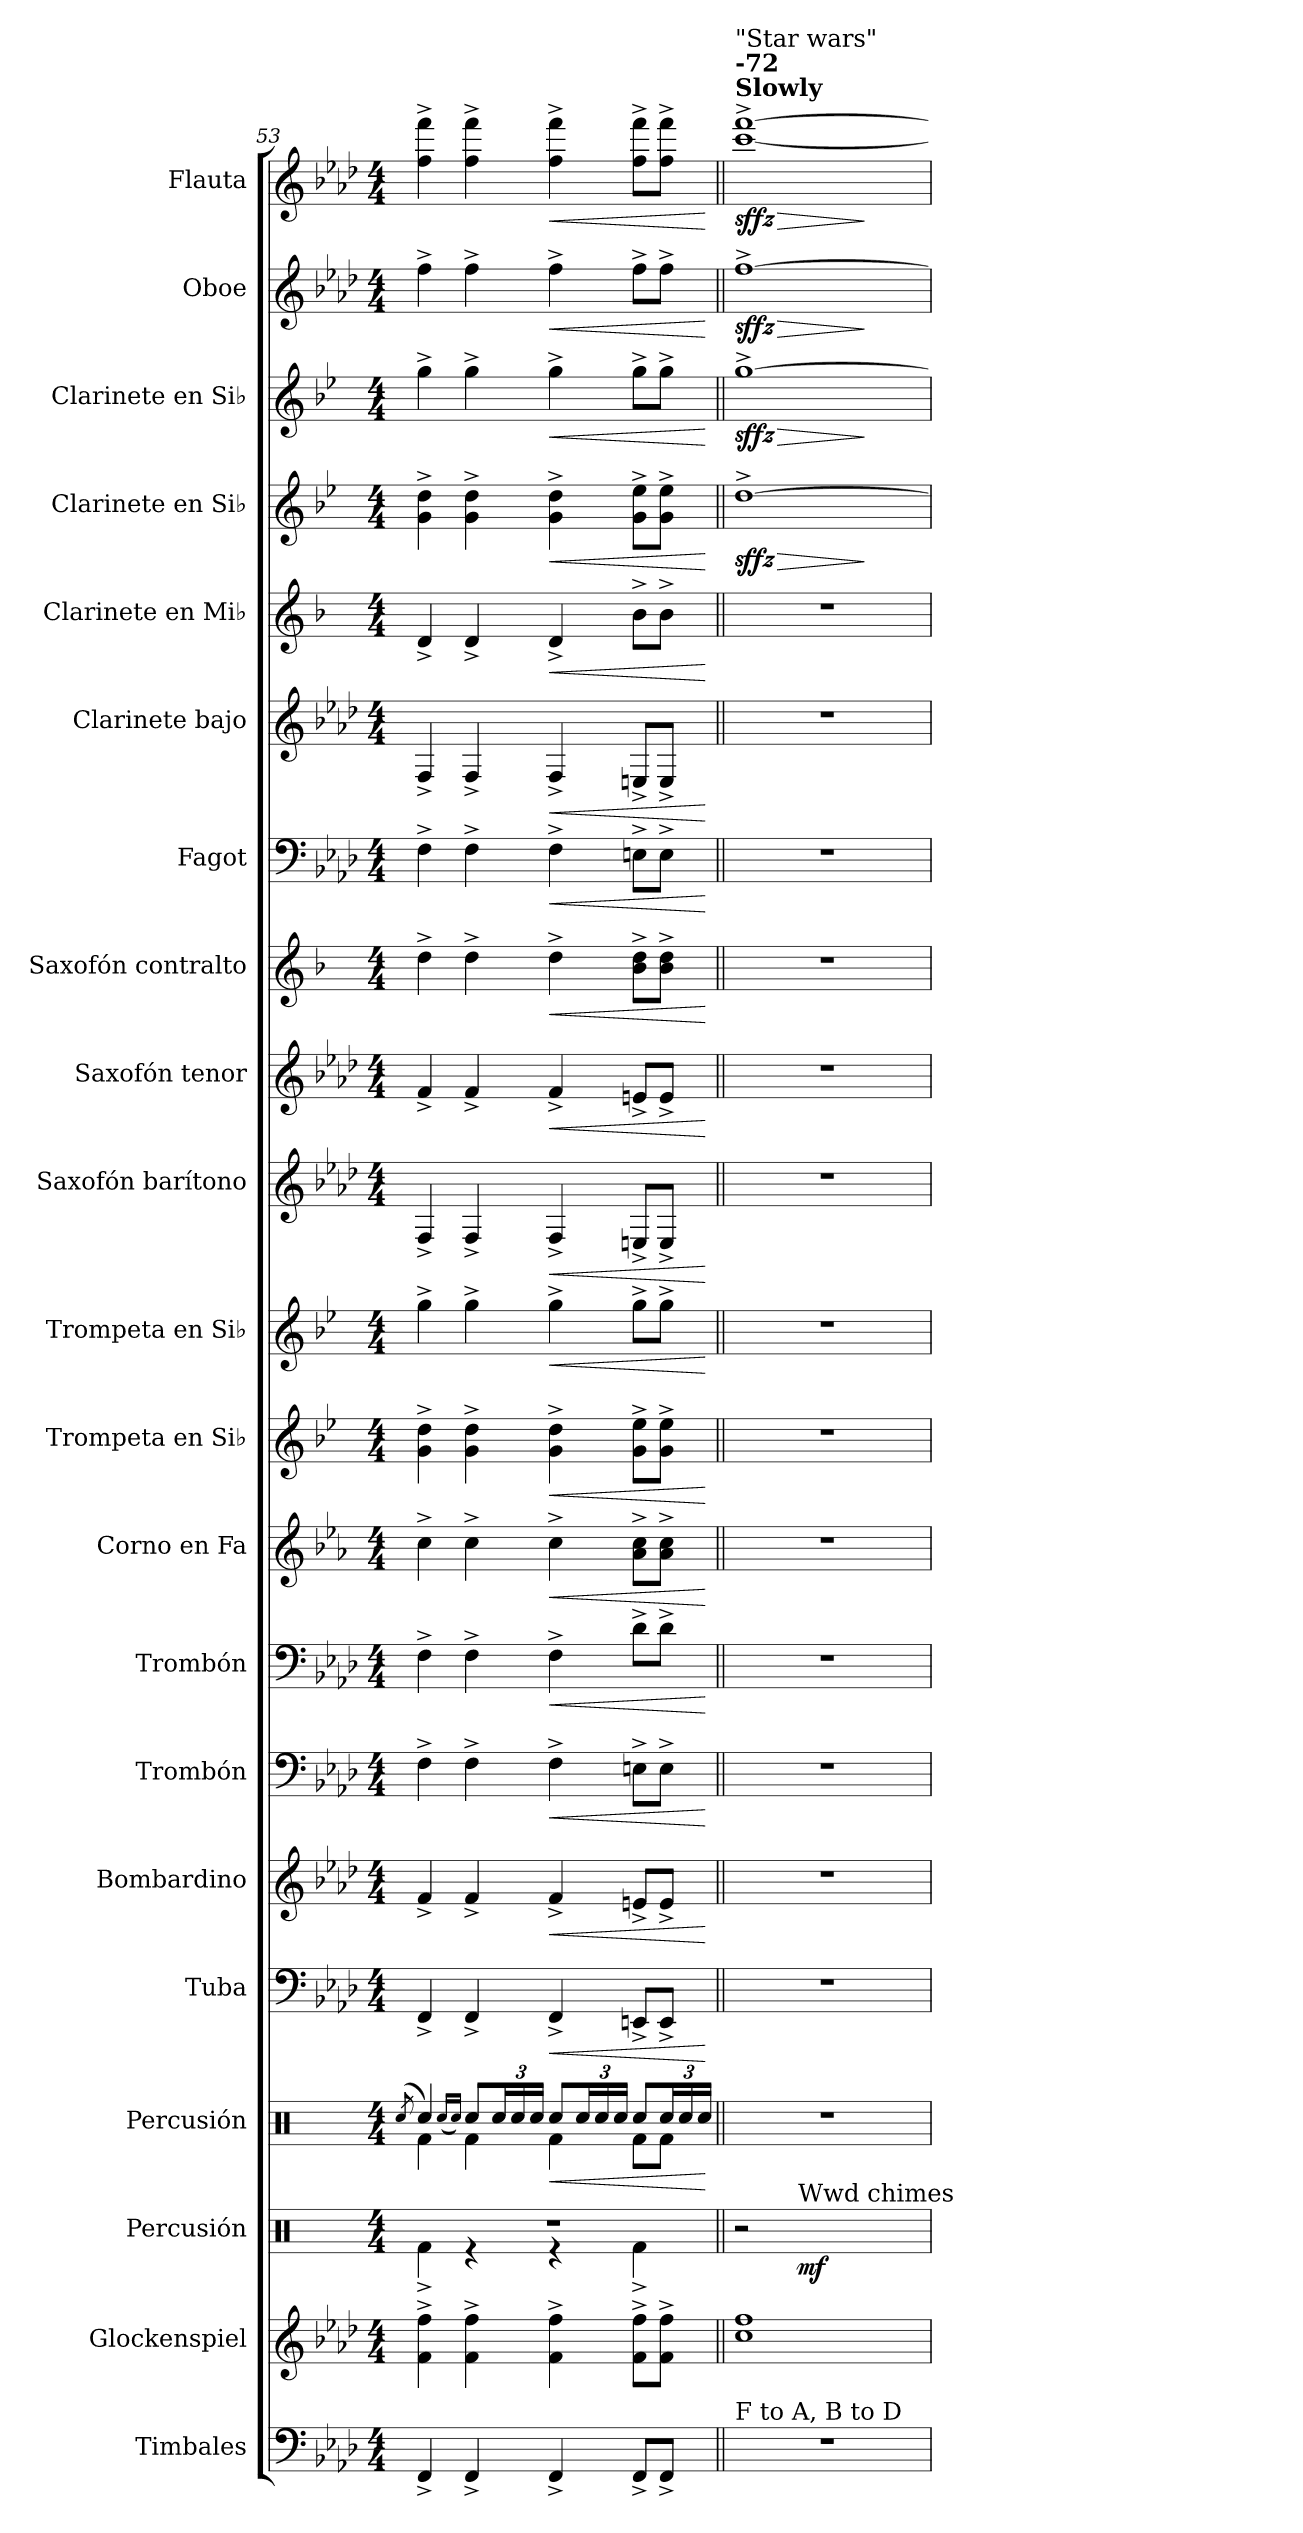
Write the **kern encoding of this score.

**kern	**kern	**kern	**dynam	**kern	**dynam	**kern	**dynam	**kern	**dynam	**kern	**dynam	**kern	**dynam	**kern	**dynam	**kern	**dynam	**kern	**dynam	**kern	**dynam	**kern	**dynam	**kern	**dynam	**kern	**dynam	**kern	**dynam	**kern	**dynam	**kern	**dynam	**kern	**dynam	**kern	**dynam	**kern	**dynam
*part21	*part20	*part19	*part19	*part18	*part18	*part17	*part17	*part16	*part16	*part15	*part15	*part14	*part14	*part13	*part13	*part12	*part12	*part11	*part11	*part10	*part10	*part9	*part9	*part8	*part8	*part7	*part7	*part6	*part6	*part5	*part5	*part4	*part4	*part3	*part3	*part2	*part2	*part1	*part1
*staff21	*staff20	*staff19	*staff19	*staff18	*staff18	*staff17	*staff17	*staff16	*staff16	*staff15	*staff15	*staff14	*staff14	*staff13	*staff13	*staff12	*staff12	*staff11	*staff11	*staff10	*staff10	*staff9	*staff9	*staff8	*staff8	*staff7	*staff7	*staff6	*staff6	*staff5	*staff5	*staff4	*staff4	*staff3	*staff3	*staff2	*staff2	*staff1	*staff1
*I"Timbales	*I"Glockenspiel	*I"Percusión	*	*I"Percusión	*	*I"Tuba	*	*I"Bombardino	*	*I"Trombón	*	*I"Trombón	*	*I"Corno en Fa	*	*I"Trompeta en Si♭	*	*I"Trompeta en Si♭	*	*I"Saxofón barítono	*	*I"Saxofón tenor	*	*I"Saxofón contralto	*	*I"Fagot	*	*I"Clarinete bajo	*	*I"Clarinete en Mi♭	*	*I"Clarinete en Si♭	*	*I"Clarinete en Si♭	*	*I"Oboe	*	*I"Flauta	*
*I'Timb.	*I'Glock.	*I'Perc.	*	*I'Perc.	*	*I'Tba.	*	*I'Bo.	*	*I'Tbn.	*	*I'Tbn.	*	*I'Cor. Fa	*	*I'Tpt. Si♭	*	*I'Tpt. Si♭	*	*I'Sax. Bar.	*	*I'Sax. T.	*	*I'Sax. Ctrl.	*	*I'Fag.	*	*I'Cl. B.	*	*I'Cl. Mi♭	*	*I'Cl. Si♭	*	*I'Cl. Si♭	*	*I'Ob.	*	*I'Fl.	*
*clefF4	*clefG2	*clefX	*	*clefX	*	*clefF4	*	*clefG2	*	*clefF4	*	*clefF4	*	*clefG2	*	*clefG2	*	*clefG2	*	*clefG2	*	*clefG2	*	*clefG2	*	*clefF4	*	*clefG2	*	*clefG2	*	*clefG2	*	*clefG2	*	*clefG2	*	*clefG2	*
*	*ITrd-14c-24	*	*	*	*	*	*	*ITrd8c14	*	*	*	*	*	*ITrd4c7	*	*ITrd1c2	*	*ITrd1c2	*	*ITrd12c21	*	*ITrd8c14	*	*ITrd5c9	*	*	*	*ITrd8c14	*	*ITrd-2c-3	*	*ITrd1c2	*	*ITrd1c2	*	*	*	*	*
*k[b-e-a-d-]	*k[b-e-a-d-]	*k[]	*	*k[]	*	*k[b-e-a-d-]	*	*k[b-e-a-d-]	*	*k[b-e-a-d-]	*	*k[b-e-a-d-]	*	*k[b-e-a-d-]	*	*k[b-e-a-d-]	*	*k[b-e-a-d-]	*	*k[b-e-a-d-]	*	*k[b-e-a-d-]	*	*k[b-e-a-d-]	*	*k[b-e-a-d-]	*	*k[b-e-a-d-]	*	*k[b-e-a-d-]	*	*k[b-e-a-d-]	*	*k[b-e-a-d-]	*	*k[b-e-a-d-]	*	*k[b-e-a-d-]	*
*M4/4	*M4/4	*M4/4	*	*M4/4	*	*M4/4	*	*M4/4	*	*M4/4	*	*M4/4	*	*M4/4	*	*M4/4	*	*M4/4	*	*M4/4	*	*M4/4	*	*M4/4	*	*M4/4	*	*M4/4	*	*M4/4	*	*M4/4	*	*M4/4	*	*M4/4	*	*M4/4	*
=53	=53	=53	=53	=53	=53	=53	=53	=53	=53	=53	=53	=53	=53	=53	=53	=53	=53	=53	=53	=53	=53	=53	=53	=53	=53	=53	=53	=53	=53	=53	=53	=53	=53	=53	=53	=53	=53	=53	=53
.	.	.	.	(<8qRcc/	.	.	.	.	.	.	.	.	.	.	.	.	.	.	.	.	.	.	.	.	.	.	.	.	.	.	.	.	.	.	.	.	.	.	.
*	*	*^	*	*^	*	*	*	*	*	*	*	*	*	*	*	*	*	*	*	*	*	*	*	*	*	*	*	*	*	*	*	*	*	*	*	*	*	*	*
4FF^/	4fff\^ 4ffff\^	1r	4Rf^\	.	4Rcc/)	4Rf\	.	4FF^/	.	4F^/	.	4F^\	.	4F^\	.	4f^\	.	4f\^ 4cc\^	.	4ff^\	.	4FF^/	.	4F^/	.	4f^\	.	4F^\	.	4FF^/	.	4f^/	.	4f\^ 4cc\^	.	4ff^\	.	4ff^\	.	4ff\^ 4fff\^	.
.	.	.	.	.	(<16qRcc/LL	.	.	.	.	.	.	.	.	.	.	.	.	.	.	.	.	.	.	.	.	.	.	.	.	.	.	.	.	.	.	.	.	.	.	.	.
.	.	.	.	.	16qRcc/JJ)	.	.	.	.	.	.	.	.	.	.	.	.	.	.	.	.	.	.	.	.	.	.	.	.	.	.	.	.	.	.	.	.	.	.	.	.
4FF^/	4fff\^ 4ffff\^	.	4r	.	8Rcc/L	4Rf\	.	4FF^/	.	4F^/	.	4F^\	.	4F^\	.	4f^\	.	4f\^ 4cc\^	.	4ff^\	.	4FF^/	.	4F^/	.	4f^\	.	4F^\	.	4FF^/	.	4f^/	.	4f\^ 4cc\^	.	4ff^\	.	4ff^\	.	4ff\^ 4fff\^	.
*	*	*	*	*	*Xbrackettup	*	*	*	*	*	*	*	*	*	*	*	*	*	*	*	*	*	*	*	*	*	*	*	*	*	*	*	*	*	*	*	*	*	*	*	*
.	.	.	.	.	24Rcc/L	.	.	.	.	.	.	.	.	.	.	.	.	.	.	.	.	.	.	.	.	.	.	.	.	.	.	.	.	.	.	.	.	.	.	.	.
.	.	.	.	.	24Rcc/	.	.	.	.	.	.	.	.	.	.	.	.	.	.	.	.	.	.	.	.	.	.	.	.	.	.	.	.	.	.	.	.	.	.	.	.
.	.	.	.	.	24Rcc/JJ	.	.	.	.	.	.	.	.	.	.	.	.	.	.	.	.	.	.	.	.	.	.	.	.	.	.	.	.	.	.	.	.	.	.	.	.
!	!	!	!	!	!	!	!LO:HP:b	!	!LO:HP:b	!	!LO:HP:b	!	!LO:HP:b	!	!LO:HP:b	!	!LO:HP:b	!	!LO:HP:b	!	!LO:HP:b	!	!LO:HP:b	!	!LO:HP:b	!	!LO:HP:b	!	!LO:HP:b	!	!LO:HP:b	!	!LO:HP:b	!	!LO:HP:b	!	!LO:HP:b	!	!LO:HP:b	!	!LO:HP:b
4FF^/	4fff\^ 4ffff\^	.	4r	.	8Rcc/L	4Rf\	<	4FF^/	<	4F^/	<	4F^\	<	4F^\	<	4f^\	<	4f\^ 4cc\^	<	4ff^\	<	4FF^/	<	4F^/	<	4f^\	<	4F^\	<	4FF^/	<	4f^/	<	4f\^ 4cc\^	<	4ff^\	<	4ff^\	<	4ff\^ 4fff\^	<
.	.	.	.	.	24Rcc/L	.	.	.	.	.	.	.	.	.	.	.	.	.	.	.	.	.	.	.	.	.	.	.	.	.	.	.	.	.	.	.	.	.	.	.	.
.	.	.	.	.	24Rcc/	.	.	.	.	.	.	.	.	.	.	.	.	.	.	.	.	.	.	.	.	.	.	.	.	.	.	.	.	.	.	.	.	.	.	.	.
.	.	.	.	.	24Rcc/JJ	.	.	.	.	.	.	.	.	.	.	.	.	.	.	.	.	.	.	.	.	.	.	.	.	.	.	.	.	.	.	.	.	.	.	.	.
8FF^/L	8fff\^ 8ffff\^L	.	4Rf^\	.	8Rcc/L	8Rf\L	.	8EEn^/L	.	8En^/L	.	8En^\L	.	8d-^\L	.	8d-\^ 8f\^L	.	8f\^ 8dd-\^L	.	8ff^\L	.	8EEn^/L	.	8En^/L	.	8d-\^ 8f\^L	.	8En^\L	.	8EEn^/L	.	8dd-^\L	.	8f\^ 8dd-\^L	.	8ff^\L	.	8ff^\L	.	8ff\^ 8fff\^L	.
8FF^/J	8fff\^ 8ffff\^J	.	.	.	24Rcc/L	8Rf\J	.	8EE^/J	.	8E^/J	.	8E^\J	.	8d-^\J	.	8d-\^ 8f\^J	.	8f\^ 8dd-\^J	.	8ff^\J	.	8EE^/J	.	8E^/J	.	8d-\^ 8f\^J	.	8E^\J	.	8EE^/J	.	8dd-^\J	.	8f\^ 8dd-\^J	.	8ff^\J	.	8ff^\J	.	8ff\^ 8fff\^J	.
.	.	.	.	.	24Rcc/	.	.	.	.	.	.	.	.	.	.	.	.	.	.	.	.	.	.	.	.	.	.	.	.	.	.	.	.	.	.	.	.	.	.	.	.
.	.	.	.	.	24Rcc/JJ	.	.	.	.	.	.	.	.	.	.	.	.	.	.	.	.	.	.	.	.	.	.	.	.	.	.	.	.	.	.	.	.	.	.	.	.
*	*	*v	*v	*	*	*	*	*	*	*	*	*	*	*	*	*	*	*	*	*	*	*	*	*	*	*	*	*	*	*	*	*	*	*	*	*	*	*	*	*	*
*	*	*	*	*v	*v	*	*	*	*	*	*	*	*	*	*	*	*	*	*	*	*	*	*	*	*	*	*	*	*	*	*	*	*	*	*	*	*	*	*	*
.	.	.	.	.	[	.	[	.	[	.	[	.	[	.	[	.	[	.	[	.	[	.	[	.	[	.	[	.	[	.	[	.	[	.	[	.	[	.	[
=54||	=54||	=54||	=54||	=54||	=54||	=54||	=54||	=54||	=54||	=54||	=54||	=54||	=54||	=54||	=54||	=54||	=54||	=54||	=54||	=54||	=54||	=54||	=54||	=54||	=54||	=54||	=54||	=54||	=54||	=54||	=54||	=54||	=54||	=54||	=54||	=54||	=54||	=54||	=54||
*	*	*	*	*	*	*	*	*	*	*	*	*	*	*	*	*	*	*	*	*	*	*	*	*	*	*	*	*	*	*	*	*	*	*	*	*	*	*MM66	*
!	!	!	!	!	!	!	!	!	!	!	!	!	!	!	!	!	!	!	!	!	!	!	!	!	!	!	!	!	!	!	!	!	!	!	!	!	!	!LO:TX:a:B:t=Slowly	!
!	!	!	!	!	!	!	!	!	!	!	!	!	!	!	!	!	!	!	!	!	!	!	!	!	!	!	!	!	!	!	!	!	!	!	!	!	!	!LO:TX:a:B:t=-72	!
!	!	!	!	!	!	!	!	!	!	!	!	!	!	!	!	!	!	!	!	!	!	!	!	!	!	!	!	!	!	!	!	!	!	!	!	!	!	!LO:TX:a:t="Star wars"	!
!LO:TX:a:t=F to A, B to D	!	!	!	!	!	!	!	!	!	!	!	!	!	!	!	!	!	!	!	!	!	!	!	!	!	!	!	!	!	!	!	!	!	!	!	!	!	!	!
!	!	!	!	!	!	!	!	!	!	!	!	!	!	!	!	!	!	!	!	!	!	!	!	!	!	!	!	!	!	!	!	!	!LO:HP:b	!	!LO:HP:b	!	!LO:HP:b	!	!LO:HP:b
!	!	!	!	!	!	!	!	!	!	!	!	!	!	!	!	!	!	!	!	!	!	!	!	!	!	!	!	!	!	!	!	!	!LO:DY:n=1:b	!	!LO:DY:n=1:b	!	!LO:DY:n=1:b	!	!LO:DY:n=1:b
1r	1cccc 1ffff	2r	.	1r	.	1r	.	1r	.	1r	.	1r	.	1r	.	1r	.	1r	.	1r	.	1r	.	1r	.	1r	.	1r	.	1r	.	[1cc^	> sffz	[1ff^	> sffz	[1ff^	> sffz	[1ccc^ [1fff^	> sffz
!	!	!LO:TX:a:t=Wwd chimes	!	!	!	!	!	!	!	!	!	!	!	!	!	!	!	!	!	!	!	!	!	!	!	!	!	!	!	!	!	!	!	!	!	!	!	!	!
!	!	!	!LO:DY:b	!	!	!	!	!	!	!	!	!	!	!	!	!	!	!	!	!	!	!	!	!	!	!	!	!	!	!	!	!	!	!	!	!	!	!	!
.	.	2R^/	mf	.	.	.	.	.	.	.	.	.	.	.	.	.	.	.	.	.	.	.	.	.	.	.	.	.	.	.	.	.	.	.	.	.	.	.	.
.	.	.	.	.	.	.	.	.	.	.	.	.	.	.	.	.	.	.	.	.	.	.	.	.	.	.	.	.	.	.	.	.	]	.	]	.	]	.	]
=	=	=	=	=	=	=	=	=	=	=	=	=	=	=	=	=	=	=	=	=	=	=	=	=	=	=	=	=	=	=	=	=	=	=	=	=	=	=	=
*-	*-	*-	*-	*-	*-	*-	*-	*-	*-	*-	*-	*-	*-	*-	*-	*-	*-	*-	*-	*-	*-	*-	*-	*-	*-	*-	*-	*-	*-	*-	*-	*-	*-	*-	*-	*-	*-	*-	*-
